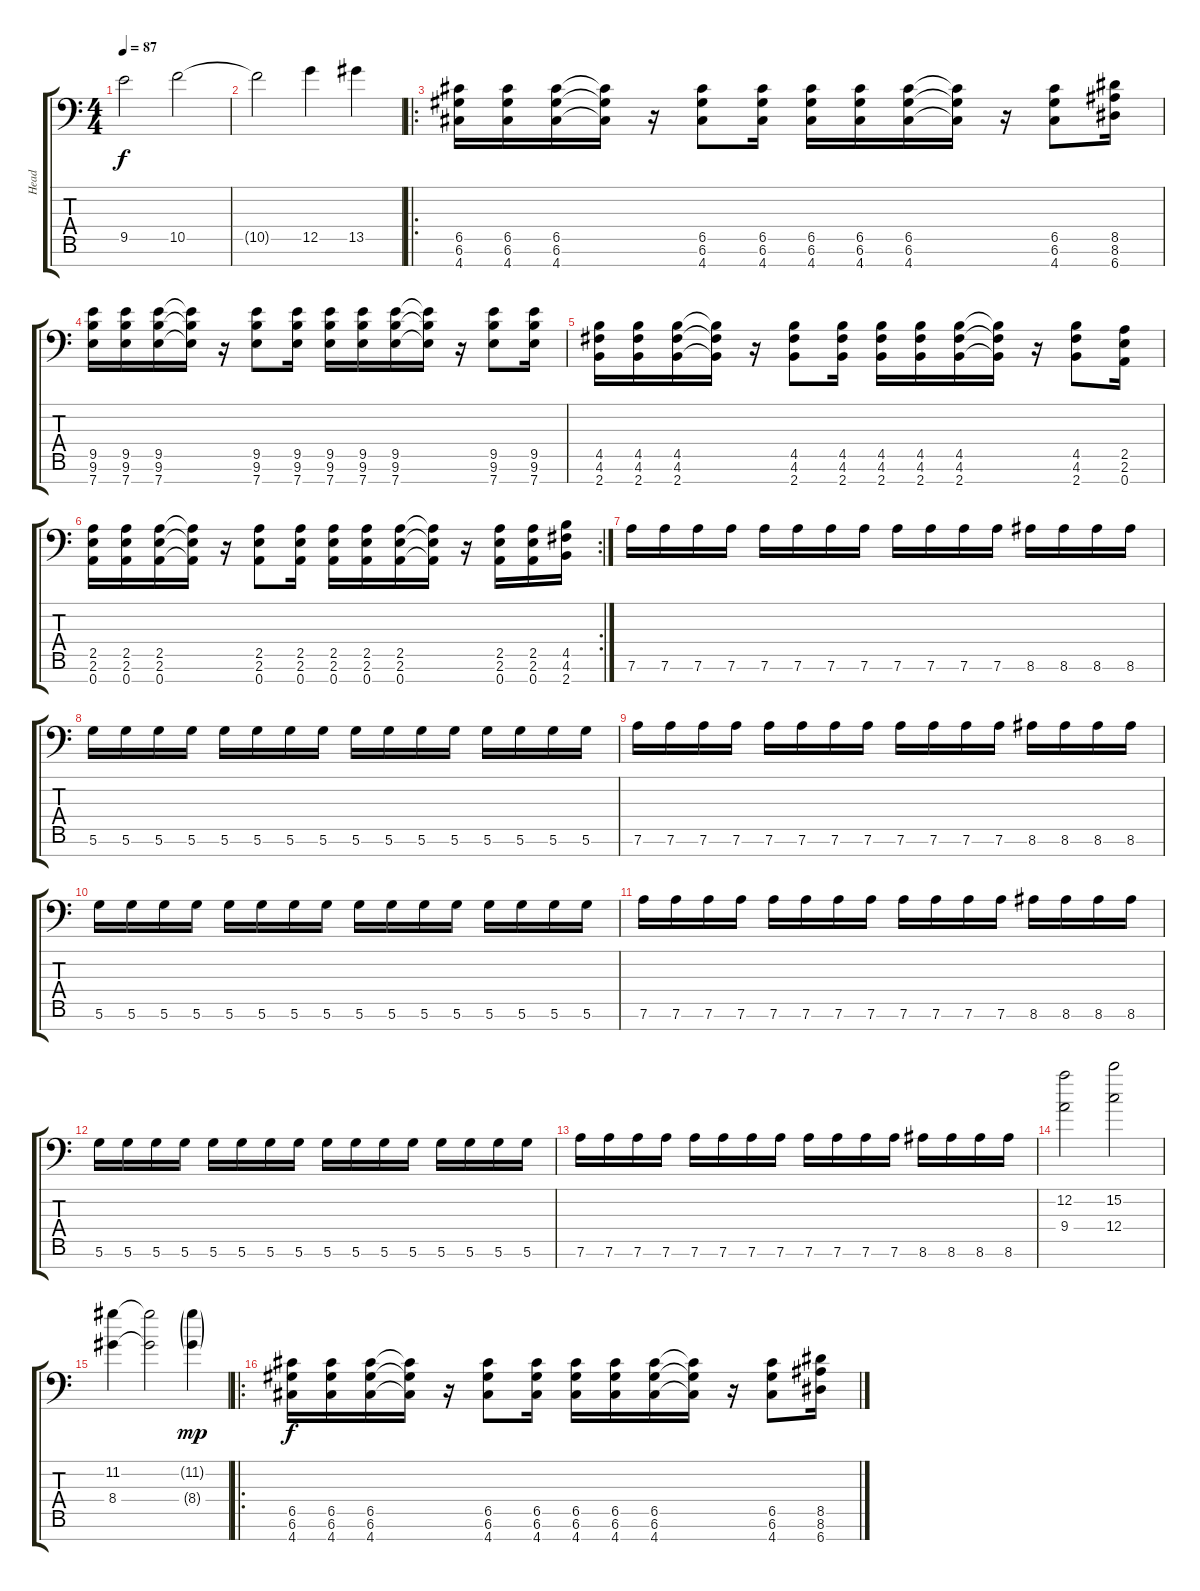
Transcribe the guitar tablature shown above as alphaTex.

\track ("Head" "Head") {instrument distortionguitar}
\staff {score tabs}
\tuning (D4 A3 F3 C3 G2 D2 A1) {hide}
\ts (4 4)
\tempo 87
\clef f4
\ks c
9.5.2{dy f} 10.5.2 |
10.5{t}.2 12.5.4 13.5.4 |
\ro
(6.5 6.6 4.7).16 (6.5 6.6 4.7).16 (6.5 6.6 4.7).16 (6.5{t} 6.6{t} 4.7{t}).16 r.16 (6.5 6.6 4.7).8 (6.5 6.6 4.7).16 (6.5 6.6 4.7).16 (6.5 6.6 4.7).16 (6.5 6.6 4.7).16 (6.5{t} 6.6{t} 4.7{t}).16 r.16 (6.5 6.6 4.7).8 (8.5 8.6 6.7).16 |
(9.5 9.6 7.7).16 (9.5 9.6 7.7).16 (9.5 9.6 7.7).16 (9.5{t} 9.6{t} 7.7{t}).16 r.16 (9.5 9.6 7.7).8 (9.5 9.6 7.7).16 (9.5 9.6 7.7).16 (9.5 9.6 7.7).16 (9.5 9.6 7.7).16 (9.5{t} 9.6{t} 7.7{t}).16 r.16 (9.5 9.6 7.7).8 (9.5 9.6 7.7).16 |
(4.5 4.6 2.7).16 (4.5 4.6 2.7).16 (4.5 4.6 2.7).16 (4.5{t} 4.6{t} 2.7{t}).16 r.16 (4.5 4.6 2.7).8 (4.5 4.6 2.7).16 (4.5 4.6 2.7).16 (4.5 4.6 2.7).16 (4.5 4.6 2.7).16 (4.5{t} 4.6{t} 2.7{t}).16 r.16 (4.5 4.6 2.7).8 (2.5 2.6 0.7).16 |
\rc 2
(2.5 2.6 0.7).16 (2.5 2.6 0.7).16 (2.5 2.6 0.7).16 (2.5{t} 2.6{t} 0.7{t}).16 r.16 (2.5 2.6 0.7).8 (2.5 2.6 0.7).16 (2.5 2.6 0.7).16 (2.5 2.6 0.7).16 (2.5 2.6 0.7).16 (2.5{t} 2.6{t} 0.7{t}).16 r.16 (2.5 2.6 0.7).16 (2.5 2.6 0.7).16 (4.5 4.6 2.7).16 |
7.6.16{instrument electricguitarclean} 7.6.16 7.6.16 7.6.16 7.6.16 7.6.16 7.6.16 7.6.16 7.6.16 7.6.16 7.6.16 7.6.16 8.6.16 8.6.16 8.6.16 8.6.16 |
5.6.16 5.6.16 5.6.16 5.6.16 5.6.16 5.6.16 5.6.16 5.6.16 5.6.16 5.6.16 5.6.16 5.6.16 5.6.16 5.6.16 5.6.16 5.6.16 |
7.6.16{instrument electricguitarclean} 7.6.16 7.6.16 7.6.16 7.6.16 7.6.16 7.6.16 7.6.16 7.6.16 7.6.16 7.6.16 7.6.16 8.6.16 8.6.16 8.6.16 8.6.16 |
5.6.16 5.6.16 5.6.16 5.6.16 5.6.16 5.6.16 5.6.16 5.6.16 5.6.16 5.6.16 5.6.16 5.6.16 5.6.16 5.6.16 5.6.16 5.6.16 |
7.6.16{instrument electricguitarclean} 7.6.16 7.6.16 7.6.16 7.6.16 7.6.16 7.6.16 7.6.16 7.6.16 7.6.16 7.6.16 7.6.16 8.6.16 8.6.16 8.6.16 8.6.16 |
5.6.16 5.6.16 5.6.16 5.6.16 5.6.16 5.6.16 5.6.16 5.6.16 5.6.16 5.6.16 5.6.16 5.6.16 5.6.16 5.6.16 5.6.16 5.6.16 |
7.6.16{instrument electricguitarclean} 7.6.16 7.6.16 7.6.16 7.6.16 7.6.16 7.6.16 7.6.16 7.6.16 7.6.16 7.6.16 7.6.16 8.6.16 8.6.16 8.6.16 8.6.16 |
(12.2 9.4).2{volume 8 instrument orchestrahit} (15.2 12.4).2 |
(11.2 8.4).4 (11.2{t} 8.4{t}).2 (11.2{g} 8.4{g}).4{dy mp} |
\ro
(6.5 6.6 4.7).16{dy f volume 13 instrument distortionguitar} (6.5 6.6 4.7).16 (6.5 6.6 4.7).16 (6.5{t} 6.6{t} 4.7{t}).16 r.16 (6.5 6.6 4.7).8 (6.5 6.6 4.7).16 (6.5 6.6 4.7).16 (6.5 6.6 4.7).16 (6.5 6.6 4.7).16 (6.5{t} 6.6{t} 4.7{t}).16 r.16 (6.5 6.6 4.7).8 (8.5 8.6 6.7).16
